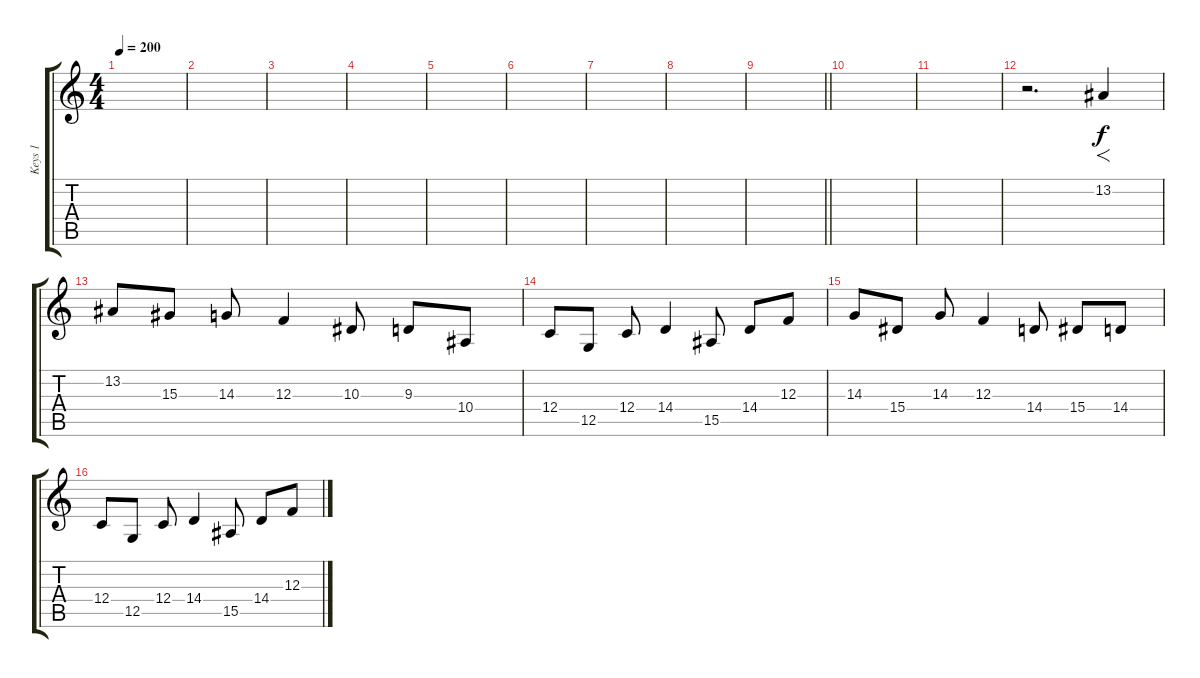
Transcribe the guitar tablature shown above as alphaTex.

\track ("Keys 1" "Keys 1") {instrument fx1rain}
\staff {score tabs}
\tuning (D4 A3 F3 C3 G2 C2) {hide}
\ts (4 4)
\tempo 200
\clef g2
\ks c
|
|
|
|
|
|
|
|
\barLineRight lightlight
|
\section ("" " ")
|
|
r.2{d} 13.2.4{f} |
13.2.8 15.3.8 14.3.8 12.3.4 10.3.8 9.3.8 10.4.8 |
12.4.8 12.5.8 12.4.8 14.4.4 15.5.8 14.4.8 12.3.8 |
14.3.8 15.4.8 14.3.8 12.3.4 14.4.8 15.4.8 14.4.8 |
12.4.8 12.5.8 12.4.8 14.4.4 15.5.8 14.4.8 12.3.8
